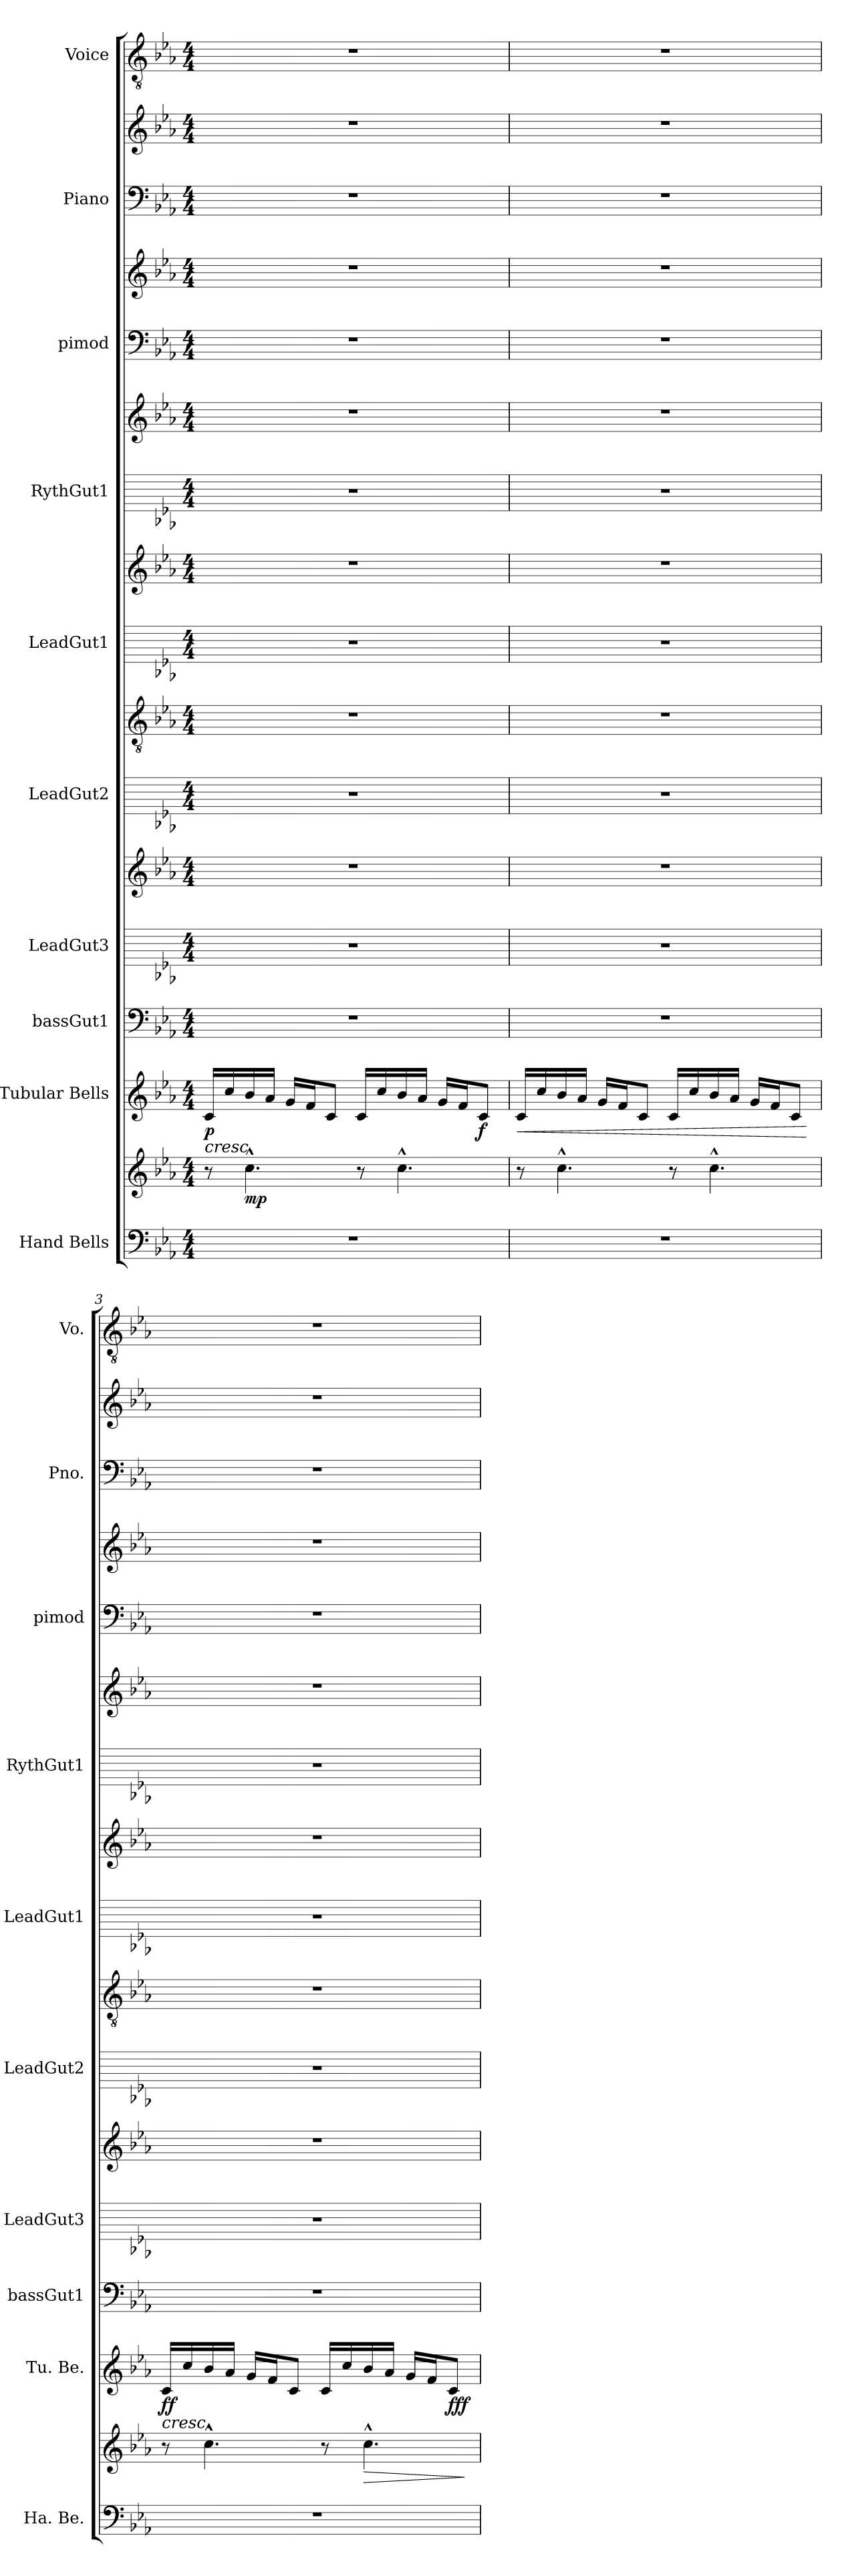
**kern	**kern	**dynam	**kern	**dynam	**kern	**kern	**kern	**kern	**kern	**kern	**kern	**kern	**kern	**kern	**kern	**kern	**kern	**kern
*part10	*part10	*part10	*part9	*part9	*part8	*part7	*part7	*part6	*part6	*part5	*part5	*part4	*part4	*part3	*part3	*part2	*part2	*part1
*staff17	*staff16	*staff16/17	*staff15	*staff15	*staff14	*staff13	*staff12	*staff11	*staff10	*staff9	*staff8	*staff7	*staff6	*staff5	*staff4	*staff3	*staff2	*staff1
*I"Hand Bells	*	*	*I"Tubular Bells	*	*I"bassGut1	*I"LeadGut3	*	*I"LeadGut2	*	*I"LeadGut1	*	*I"RythGut1	*	*I"pimod	*	*I"Piano	*	*I"Voice
*I'Ha. Be.	*	*	*I'Tu. Be.	*	*I'bassGut1	*I'LeadGut3	*	*I'LeadGut2	*	*I'LeadGut1	*	*I'RythGut1	*	*I'pimod	*	*I'Pno.	*	*I'Vo.
*	*	*	*	*	*	*stria6	*	*stria6	*	*stria6	*	*stria6	*	*	*	*	*	*
*clefF4	*clefG2	*	*clefG2	*	*clefF4	*	*clefG2	*	*clefGv2	*	*clefG2	*	*clefG2	*clefF4	*clefG2	*clefF4	*clefG2	*clefGv2
*k[b-e-a-]	*k[b-e-a-]	*	*k[b-e-a-]	*	*k[b-e-a-]	*k[b-e-a-]	*k[b-e-a-]	*k[b-e-a-]	*k[b-e-a-]	*k[b-e-a-]	*k[b-e-a-]	*k[b-e-a-]	*k[b-e-a-]	*k[b-e-a-]	*k[b-e-a-]	*k[b-e-a-]	*k[b-e-a-]	*k[b-e-a-]
*M4/4	*M4/4	*	*M4/4	*	*M4/4	*M4/4	*M4/4	*M4/4	*M4/4	*M4/4	*M4/4	*M4/4	*M4/4	*M4/4	*M4/4	*M4/4	*M4/4	*M4/4
*MM80	*MM80	*	*MM80	*	*MM80	*MM80	*MM80	*MM80	*MM80	*MM80	*MM80	*MM80	*MM80	*MM80	*MM80	*MM80	*MM80	*MM80
=1	=1	=1	=1	=1	=1	=1	=1	=1	=1	=1	=1	=1	=1	=1	=1	=1	=1	=1
!	!	!	!	!LO:HP:b	!	!	!	!	!	!	!	!	!	!	!	!	!	!
!	!	!	!	!LO:DY:n=1:b	!	!	!	!	!	!	!	!	!	!	!	!	!	!
1r	8r	.	16c/LL	< p	1r	1r	1r	1r	1r	1r	1r	1r	1r	1r	1r	1r	1r	1r
.	.	.	16cc/	.	.	.	.	.	.	.	.	.	.	.	.	.	.	.
!	!	!LO:DY:b	!	!	!	!	!	!	!	!	!	!	!	!	!	!	!	!
.	4.cc^^\	mp	16b-/	.	.	.	.	.	.	.	.	.	.	.	.	.	.	.
.	.	.	16a-/JJ	.	.	.	.	.	.	.	.	.	.	.	.	.	.	.
.	.	.	16g/LL	.	.	.	.	.	.	.	.	.	.	.	.	.	.	.
.	.	.	16f/J	.	.	.	.	.	.	.	.	.	.	.	.	.	.	.
.	.	.	8c/J	.	.	.	.	.	.	.	.	.	.	.	.	.	.	.
.	8r	.	16c/LL	.	.	.	.	.	.	.	.	.	.	.	.	.	.	.
.	.	.	16cc/	.	.	.	.	.	.	.	.	.	.	.	.	.	.	.
.	4.cc^^\	.	16b-/	.	.	.	.	.	.	.	.	.	.	.	.	.	.	.
.	.	.	16a-/JJ	.	.	.	.	.	.	.	.	.	.	.	.	.	.	.
.	.	.	16g/LL	.	.	.	.	.	.	.	.	.	.	.	.	.	.	.
.	.	.	16f/J	.	.	.	.	.	.	.	.	.	.	.	.	.	.	.
!	!	!	!	!LO:DY:n=2:b	!	!	!	!	!	!	!	!	!	!	!	!	!	!
.	.	.	8c/J	f	.	.	.	.	.	.	.	.	.	.	.	.	.	.
.	.	.	.	[	.	.	.	.	.	.	.	.	.	.	.	.	.	.
=2	=2	=2	=2	=2	=2	=2	=2	=2	=2	=2	=2	=2	=2	=2	=2	=2	=2	=2
!	!	!	!	!LO:HP:b	!	!	!	!	!	!	!	!	!	!	!	!	!	!
1r	8r	.	16c/LL	<	1r	1r	1r	1r	1r	1r	1r	1r	1r	1r	1r	1r	1r	1r
.	.	.	16cc/	.	.	.	.	.	.	.	.	.	.	.	.	.	.	.
.	4.cc^^\	.	16b-/	.	.	.	.	.	.	.	.	.	.	.	.	.	.	.
.	.	.	16a-/JJ	.	.	.	.	.	.	.	.	.	.	.	.	.	.	.
.	.	.	16g/LL	.	.	.	.	.	.	.	.	.	.	.	.	.	.	.
.	.	.	16f/J	.	.	.	.	.	.	.	.	.	.	.	.	.	.	.
.	.	.	8c/J	.	.	.	.	.	.	.	.	.	.	.	.	.	.	.
.	8r	.	16c/LL	.	.	.	.	.	.	.	.	.	.	.	.	.	.	.
.	.	.	16cc/	.	.	.	.	.	.	.	.	.	.	.	.	.	.	.
.	4.cc^^\	.	16b-/	.	.	.	.	.	.	.	.	.	.	.	.	.	.	.
.	.	.	16a-/JJ	.	.	.	.	.	.	.	.	.	.	.	.	.	.	.
.	.	.	16g/LL	.	.	.	.	.	.	.	.	.	.	.	.	.	.	.
.	.	.	16f/J	.	.	.	.	.	.	.	.	.	.	.	.	.	.	.
.	.	.	8c/J	.	.	.	.	.	.	.	.	.	.	.	.	.	.	.
.	.	.	.	[	.	.	.	.	.	.	.	.	.	.	.	.	.	.
=3	=3	=3	=3	=3	=3	=3	=3	=3	=3	=3	=3	=3	=3	=3	=3	=3	=3	=3
!	!	!	!	!LO:HP:b	!	!	!	!	!	!	!	!	!	!	!	!	!	!
!	!	!	!	!LO:DY:n=1:b	!	!	!	!	!	!	!	!	!	!	!	!	!	!
1r	8r	.	16c/LL	< ff	1r	1r	1r	1r	1r	1r	1r	1r	1r	1r	1r	1r	1r	1r
.	.	.	16cc/	.	.	.	.	.	.	.	.	.	.	.	.	.	.	.
.	4.cc^^\	.	16b-/	.	.	.	.	.	.	.	.	.	.	.	.	.	.	.
.	.	.	16a-/JJ	.	.	.	.	.	.	.	.	.	.	.	.	.	.	.
.	.	.	16g/LL	.	.	.	.	.	.	.	.	.	.	.	.	.	.	.
.	.	.	16f/J	.	.	.	.	.	.	.	.	.	.	.	.	.	.	.
.	.	.	8c/J	.	.	.	.	.	.	.	.	.	.	.	.	.	.	.
.	8r	.	16c/LL	.	.	.	.	.	.	.	.	.	.	.	.	.	.	.
.	.	.	16cc/	.	.	.	.	.	.	.	.	.	.	.	.	.	.	.
!	!	!LO:HP:b	!	!	!	!	!	!	!	!	!	!	!	!	!	!	!	!
.	4.cc^^\	>	16b-/	.	.	.	.	.	.	.	.	.	.	.	.	.	.	.
.	.	.	16a-/JJ	.	.	.	.	.	.	.	.	.	.	.	.	.	.	.
.	.	.	16g/LL	.	.	.	.	.	.	.	.	.	.	.	.	.	.	.
.	.	.	16f/J	.	.	.	.	.	.	.	.	.	.	.	.	.	.	.
!	!	!	!	!LO:DY:n=2:b	!	!	!	!	!	!	!	!	!	!	!	!	!	!
.	.	.	8c/J	fff	.	.	.	.	.	.	.	.	.	.	.	.	.	.
.	.	]	.	[	.	.	.	.	.	.	.	.	.	.	.	.	.	.
=	=	=	=	=	=	=	=	=	=	=	=	=	=	=	=	=	=	=
*-	*-	*-	*-	*-	*-	*-	*-	*-	*-	*-	*-	*-	*-	*-	*-	*-	*-	*-
